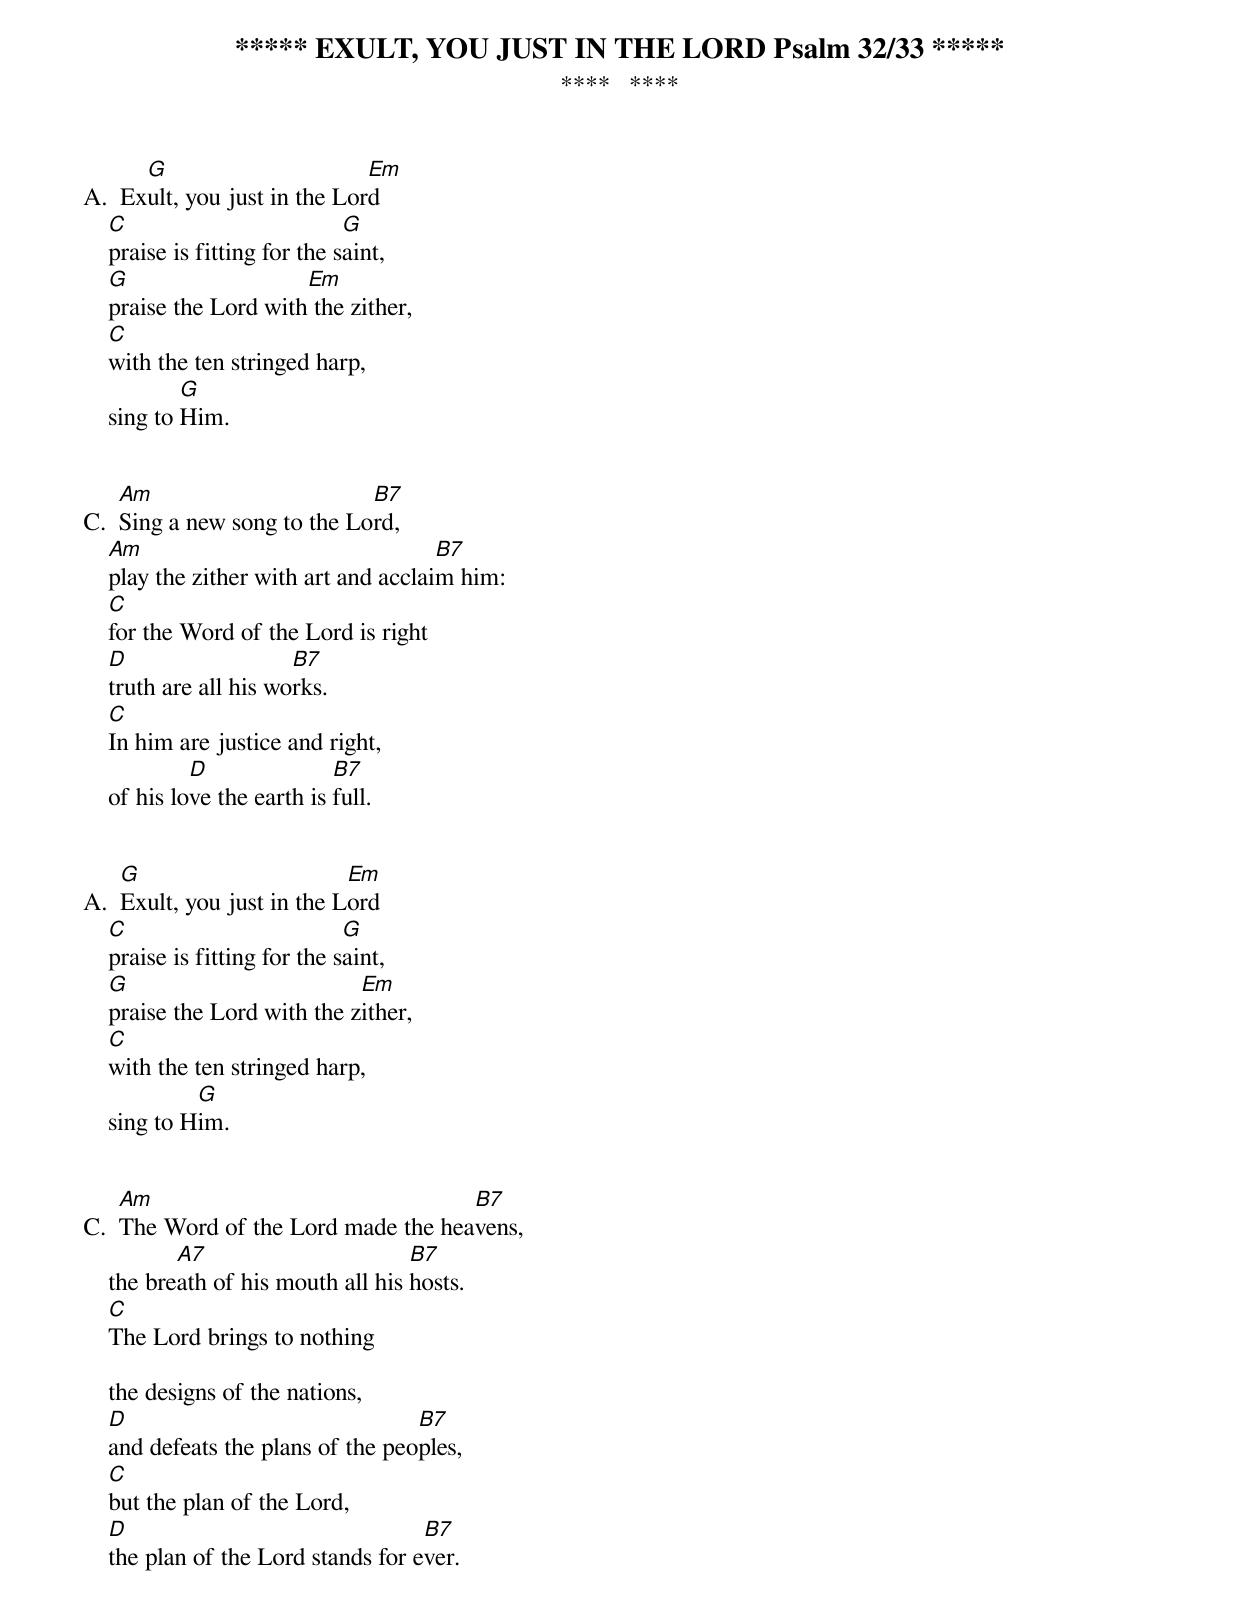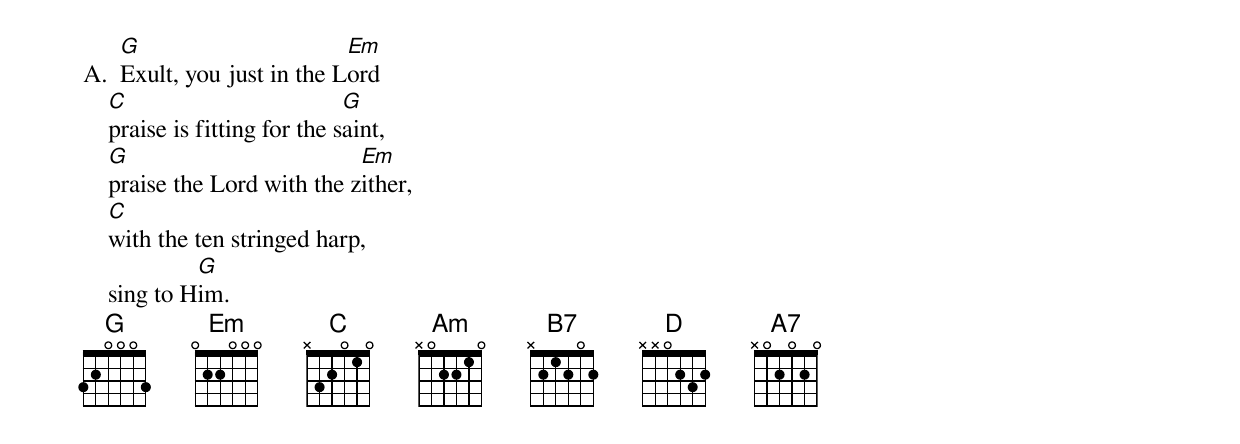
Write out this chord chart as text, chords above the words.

***** EXULT, YOU JUST IN THE LORD Psalm 32/33 *****
****   ****
      G                       Em
A.  Exult, you just in the Lord
    C                          G
    praise is fitting for the saint,
    G                   Em
    praise the Lord with the zither,
    C
    with the ten stringed harp,
            G
    sing to Him.


    Am                       B7
C.  Sing a new song to the Lord,
    Am                                 B7
    play the zither with art and acclaim him:
    C
    for the Word of the Lord is right
    D                   B7
    truth are all his works.
    C
    In him are justice and right,
             D               B7
    of his love the earth is full.


    G                       Em
A.  Exult, you just in the Lord
    C                          G
    praise is fitting for the saint,
    G                         Em
    praise the Lord with the zither,
    C
    with the ten stringed harp,
             G
    sing to Him.


    Am                               B7
C.  The Word of the Lord made the heavens,
           A7                       B7
    the breath of his mouth all his hosts.
    C
    The Lord brings to nothing

    the designs of the nations,
    D                               B7
    and defeats the plans of the peoples,
    C
    but the plan of the Lord,
    D                                B7
    the plan of the Lord stands for ever.


    G                       Em
A.  Exult, you just in the Lord
    C                          G
    praise is fitting for the saint,
    G                         Em
    praise the Lord with the zither,
    C
    with the ten stringed harp,
             G
    sing to Him.
